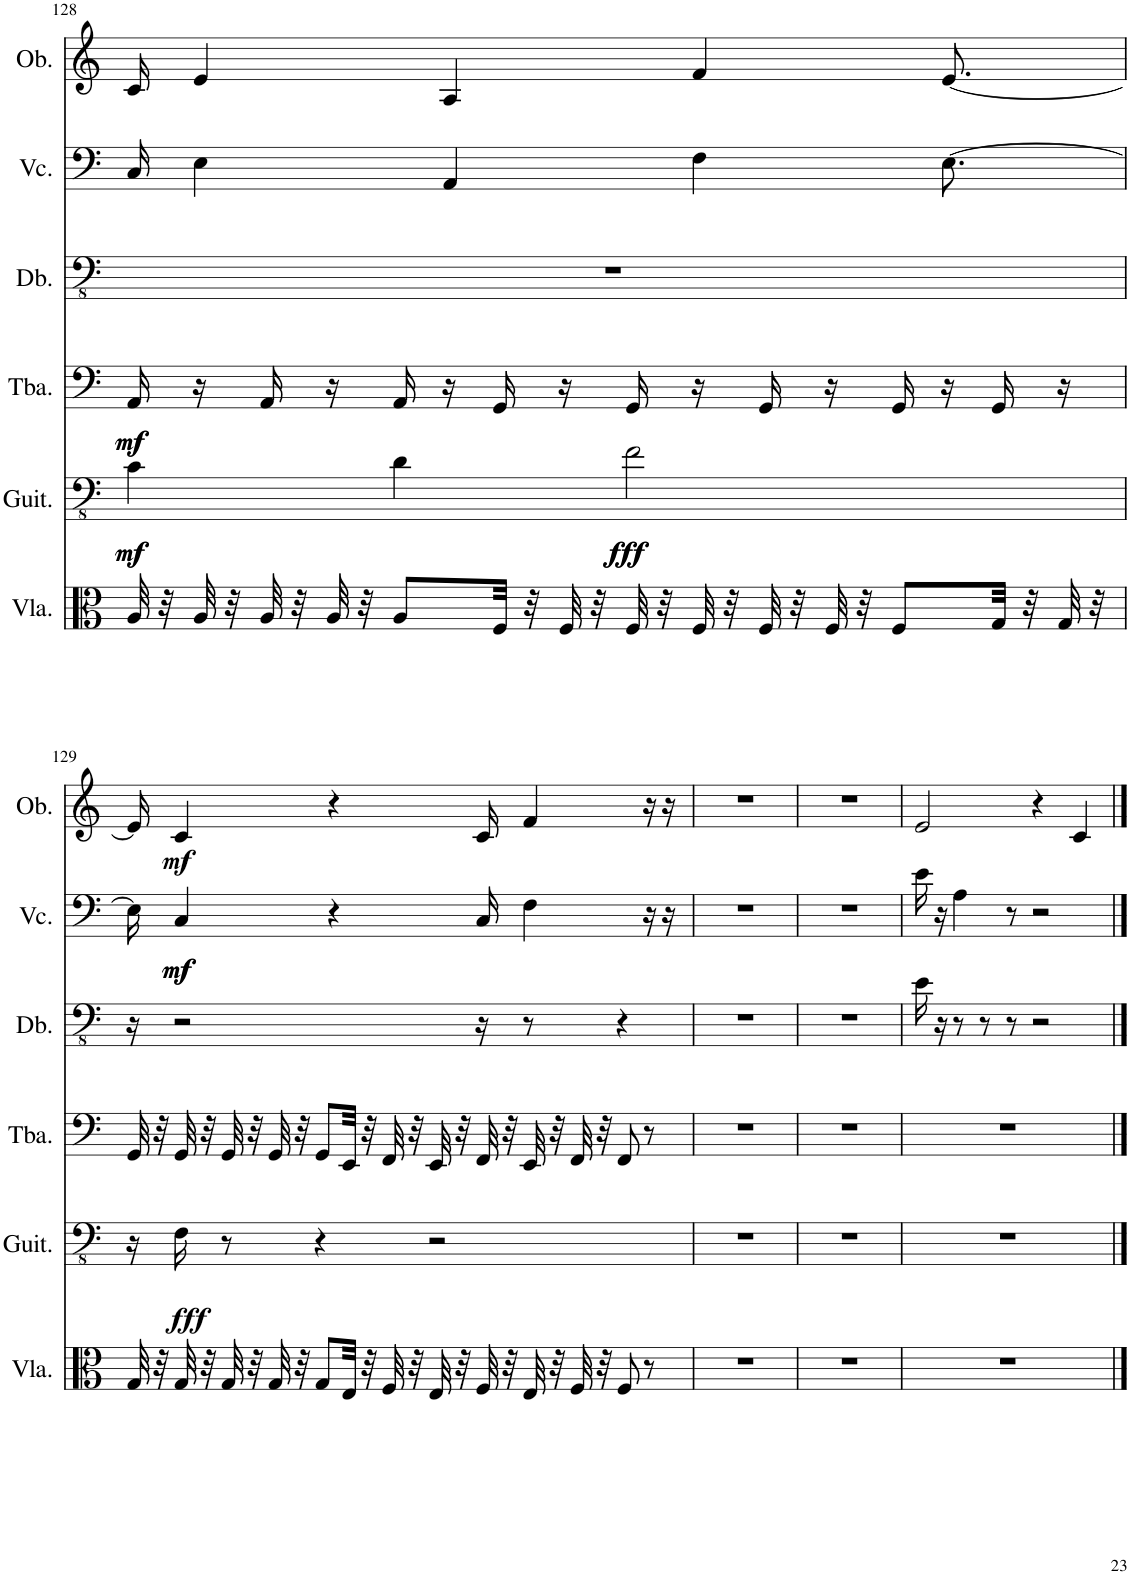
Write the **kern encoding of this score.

**kern	**kern	**dynam	**kern	**dynam	**kern	**kern	**dynam	**kern	**dynam
*part6	*part5	*part5	*part4	*part4	*part3	*part2	*part2	*part1	*part1
*staff6	*staff5	*staff5	*staff4	*staff4	*staff3	*staff2	*staff2	*staff1	*staff1
*I"Viola	*I"Classical Guitar	*	*I"Tuba	*	*I"Double Bass	*I"Violoncello	*	*I"Oboe	*
*I'Vla.	*I'Guit.	*	*I'Tba.	*	*I'Db.	*I'Vc.	*	*I'Ob.	*
!!LO:PB:g=z
*clefC3	*clefFv4	*	*clefF4	*	*clefFv4	*clefF4	*	*clefG2	*
*	*	*	*	*	*ITrd7c12	*	*	*	*
*k[]	*k[]	*	*k[]	*	*k[]	*k[]	*	*k[]	*
*M4/4	*M4/4	*	*M4/4	*	*M4/4	*M4/4	*	*M4/4	*
=128	=128	=128	=128	=128	=128	=128	=128	=128	=128
!	!	!LO:DY:b	!	!	!	!	!	!	!
!	!	!LO:DY:n=1:b	!	!LO:DY:b	!	!	!	!	!
!	!	!	!	!LO:DY:n=1:b	!	!	!	!	!
32A/	4C\	mf mf	16AA/	mf mf	1r	16C/	.	16c/	.
32r	.	.	.	.	.	.	.	.	.
32A/	.	.	16r	.	.	4E\	.	4e/	.
32r	.	.	.	.	.	.	.	.	.
32A/	.	.	16AA/	.	.	.	.	.	.
32r	.	.	.	.	.	.	.	.	.
32A/	.	.	16r	.	.	.	.	.	.
32r	.	.	.	.	.	.	.	.	.
8A/L	4D\	.	16AA/	.	.	.	.	.	.
.	.	.	16r	.	.	4AA/	.	4A/	.
32F/Jkk	.	.	16GG/	.	.	.	.	.	.
32r	.	.	.	.	.	.	.	.	.
32F/	.	.	16r	.	.	.	.	.	.
32r	.	.	.	.	.	.	.	.	.
!	!	!LO:DY:n=2:b	!	!	!	!	!	!	!
!	!	!LO:DY:n=3:b	!	!	!	!	!	!	!
32F/	2F\	fff fff	16GG/	.	.	.	.	.	.
32r	.	.	.	.	.	.	.	.	.
32F/	.	.	16r	.	.	4F\	.	4f/	.
32r	.	.	.	.	.	.	.	.	.
32F/	.	.	16GG/	.	.	.	.	.	.
32r	.	.	.	.	.	.	.	.	.
32F/	.	.	16r	.	.	.	.	.	.
32r	.	.	.	.	.	.	.	.	.
8F/L	.	.	16GG/	.	.	.	.	.	.
.	.	.	16r	.	.	[8.E\	.	[8.e/	.
32G/Jkk	.	.	16GG/	.	.	.	.	.	.
32r	.	.	.	.	.	.	.	.	.
32G/	.	.	16r	.	.	.	.	.	.
32r	.	.	.	.	.	.	.	.	.
!!LO:LB:g=z
=129	=129	=129	=129	=129	=129	=129	=129	=129	=129
32G/	16r	.	32GG/	.	16r	16E\]	.	16e/]	.
32r	.	.	32r	.	.	.	.	.	.
!	!	!LO:DY:b	!	!	!	!	!LO:DY:b	!	!
!	!	!	!	!	!	!	!LO:DY:n=1:b	!	!LO:DY:b
32G/	16FF\	fff	32GG/	.	2r	4C/	mf mf	4c/	mf
32r	.	.	32r	.	.	.	.	.	.
32G/	8r	.	32GG/	.	.	.	.	.	.
32r	.	.	32r	.	.	.	.	.	.
32G/	.	.	32GG/	.	.	.	.	.	.
32r	.	.	32r	.	.	.	.	.	.
8G/L	4r	.	8GG/L	.	.	.	.	.	.
.	.	.	.	.	.	4r	.	4r	.
32E/Jkk	.	.	32EE/Jkk	.	.	.	.	.	.
32r	.	.	32r	.	.	.	.	.	.
32F/	.	.	32FF/	.	.	.	.	.	.
32r	.	.	32r	.	.	.	.	.	.
32E/	2r	.	32EE/	.	.	.	.	.	.
32r	.	.	32r	.	.	.	.	.	.
32F/	.	.	32FF/	.	16r	16C/	.	16c/	.
32r	.	.	32r	.	.	.	.	.	.
32E/	.	.	32EE/	.	8r	4F\	.	4f/	.
32r	.	.	32r	.	.	.	.	.	.
32F/	.	.	32FF/	.	.	.	.	.	.
32r	.	.	32r	.	.	.	.	.	.
8F/	.	.	8FF/	.	4r	.	.	.	.
8r	.	.	8r	.	.	16r	.	16r	.
.	.	.	.	.	.	16r	.	16r	.
=130	=130	=130	=130	=130	=130	=130	=130	=130	=130
1r	1r	.	1r	.	1r	1r	.	1r	.
=131	=131	=131	=131	=131	=131	=131	=131	=131	=131
1r	1r	.	1r	.	1r	1r	.	1r	.
=132	=132	=132	=132	=132	=132	=132	=132	=132	=132
1r	1r	.	1r	.	16E\	16e\	.	2e/	.
.	.	.	.	.	16r	16r	.	.	.
.	.	.	.	.	8r	4A\	.	.	.
.	.	.	.	.	8r	.	.	.	.
.	.	.	.	.	8r	8r	.	.	.
.	.	.	.	.	2r	2r	.	4r	.
.	.	.	.	.	.	.	.	4c/	.
==	==	==	==	==	==	==	==	==	==
*-	*-	*-	*-	*-	*-	*-	*-	*-	*-
